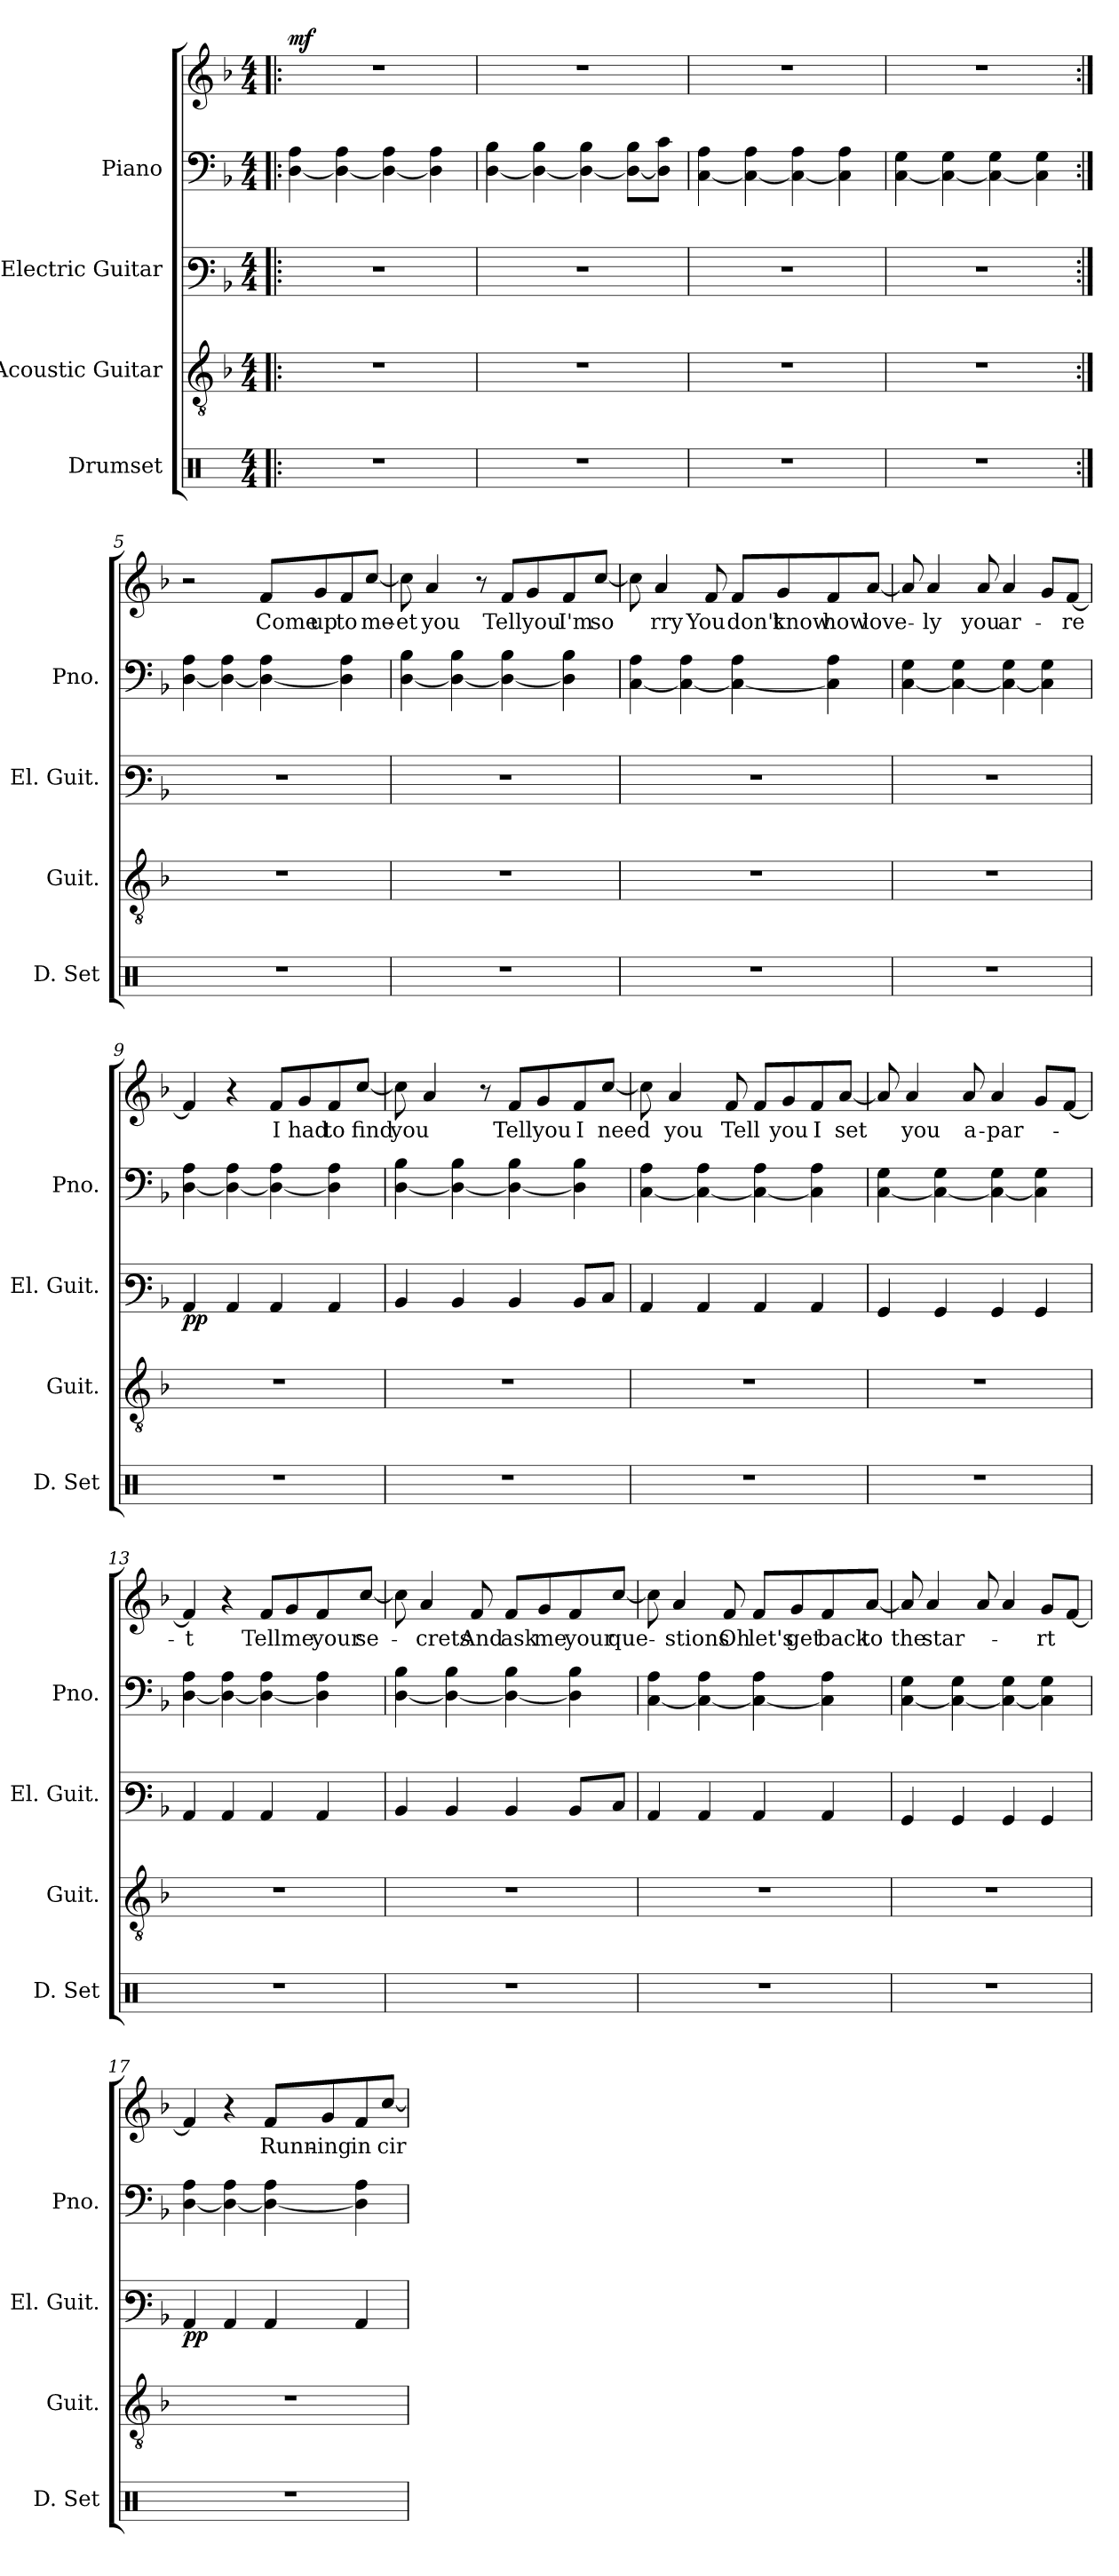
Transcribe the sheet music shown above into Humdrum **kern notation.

**kern	**kern	**kern	**dynam	**kern	**kern	**text	**dynam
*part4	*part3	*part2	*part2	*part1	*part1	*part1	*part1
*staff5	*staff4	*staff3	*staff3	*staff2	*staff1	*staff1	*staff1/2
*I"Drumset	*I"Acoustic Guitar	*I"Electric Guitar	*	*I"Piano	*	*	*
*I'D. Set	*I'Guit.	*I'El. Guit.	*	*I'Pno.	*	*	*
*	*	*stria6	*	*	*	*	*
*clefX	*clefGv2	*	*	*clefF4	*clefG2	*	*
*k[]	*k[b-]	*k[b-]	*	*k[b-]	*k[b-]	*	*
*M4/4	*M4/4	*M4/4	*	*M4/4	*M4/4	*	*
*MM80	*MM80	*MM80	*	*MM80	*MM80	*	*
=1!|:	=1!|:	=1!|:	=1!|:	=1!|:	=1!|:	=1!|:	=1!|:
!	!	!	!	!	!	!	!LO:DY:b=2
1r	1r	1r	.	[4D\ 4A\	1r	.	mf
.	.	.	.	4D\_ 4A\	.	.	.
.	.	.	.	4D\_ 4A\	.	.	.
.	.	.	.	4D\] 4A\	.	.	.
=2	=2	=2	=2	=2	=2	=2	=2
1r	1r	1r	.	[4D\ 4B-\	1r	.	.
.	.	.	.	4D\_ 4B-\	.	.	.
.	.	.	.	4D\_ 4B-\	.	.	.
.	.	.	.	8D\_ 8B-\L	.	.	.
.	.	.	.	8D\] 8c\J	.	.	.
=3	=3	=3	=3	=3	=3	=3	=3
1r	1r	1r	.	[4C\ 4A\	1r	.	.
.	.	.	.	4C\_ 4A\	.	.	.
.	.	.	.	4C\_ 4A\	.	.	.
.	.	.	.	4C\] 4A\	.	.	.
=4	=4	=4	=4	=4	=4	=4	=4
1r	1r	1r	.	[4C\ 4G\	1r	.	.
.	.	.	.	4C\_ 4G\	.	.	.
.	.	.	.	4C\_ 4G\	.	.	.
.	.	.	.	4C\] 4G\	.	.	.
!!LO:LB:g=z
=5:|!	=5:|!	=5:|!	=5:|!	=5:|!	=5:|!	=5:|!	=5:|!
1r	1r	1r	.	[4D\ 4A\	2r	.	.
.	.	.	.	4D\_ 4A\	.	.	.
!	!	!	!	!	!	!LO:LY:b	!
.	.	.	.	4D\_ 4A\	8f/L	Come	.
!	!	!	!	!	!	!LO:LY:b	!
.	.	.	.	.	8g/	up	.
!	!	!	!	!	!	!LO:LY:b	!
.	.	.	.	4D\] 4A\	8f/	to	.
!	!	!	!	!	!	!LO:LY:b	!
.	.	.	.	.	[8cc/J	me-	.
=6	=6	=6	=6	=6	=6	=6	=6
!	!	!	!	!	!	!LO:LY:b	!
1r	1r	1r	.	[4D\ 4B-\	8cc\]	-et	.
!	!	!	!	!	!	!LO:LY:b	!
.	.	.	.	.	4a/	you	.
.	.	.	.	4D\_ 4B-\	.	.	.
.	.	.	.	.	8r	.	.
!	!	!	!	!	!	!LO:LY:b	!
.	.	.	.	4D\_ 4B-\	8f/L	Tell	.
!	!	!	!	!	!	!LO:LY:b	!
.	.	.	.	.	8g/	you	.
!	!	!	!	!	!	!LO:LY:b	!
.	.	.	.	4D\] 4B-\	8f/	I'm	.
!	!	!	!	!	!	!LO:LY:b	!
.	.	.	.	.	[8cc/J	so	.
!!LO:PB:g=z
=7	=7	=7	=7	=7	=7	=7	=7
1r	1r	1r	.	[4C\ 4A\	8cc\]	.	.
!	!	!	!	!	!	!LO:LY:b	!
.	.	.	.	.	4a/	rry	.
.	.	.	.	4C\_ 4A\	.	.	.
!	!	!	!	!	!	!LO:LY:b	!
.	.	.	.	.	8f/	You	.
!	!	!	!	!	!	!LO:LY:b	!
.	.	.	.	4C\_ 4A\	8f/L	don't	.
!	!	!	!	!	!	!LO:LY:b	!
.	.	.	.	.	8g/	know	.
!	!	!	!	!	!	!LO:LY:b	!
.	.	.	.	4C\] 4A\	8f/	how	.
!	!	!	!	!	!	!LO:LY:b	!
.	.	.	.	.	[8a/J	love-	.
=8	=8	=8	=8	=8	=8	=8	=8
1r	1r	1r	.	[4C\ 4G\	8a/]	.	.
!	!	!	!	!	!	!LO:LY:b	!
.	.	.	.	.	4a/	-ly	.
.	.	.	.	4C\_ 4G\	.	.	.
!	!	!	!	!	!	!LO:LY:b	!
.	.	.	.	.	8a/	you	.
!	!	!	!	!	!	!LO:LY:b	!
.	.	.	.	4C\_ 4G\	4a/	ar-	.
.	.	.	.	4C\] 4G\	8g/L	.	.
!	!	!	!	!	!	!LO:LY:b	!
.	.	.	.	.	[8f/J	-re	.
=9	=9	=9	=9	=9	=9	=9	=9
!	!	!	!LO:DY:b	!	!	!	!
1r	1r	4AA	pp	[4D\ 4A\	4f/]	.	.
.	.	4AA	.	4D\_ 4A\	4r	.	.
!	!	!	!	!	!	!LO:LY:b	!
.	.	4AA	.	4D\_ 4A\	8f/L	I	.
!	!	!	!	!	!	!LO:LY:b	!
.	.	.	.	.	8g/	had	.
!	!	!	!	!	!	!LO:LY:b	!
.	.	4AA	.	4D\] 4A\	8f/	to	.
!	!	!	!	!	!	!LO:LY:b	!
.	.	.	.	.	[8cc/J	find	.
!!LO:LB:g=z
=10	=10	=10	=10	=10	=10	=10	=10
!	!	!	!	!	!	!LO:LY:b	!
1r	1r	4BB-	.	[4D\ 4B-\	8cc\]	you	.
.	.	.	.	.	4a/	.	.
.	.	4BB-	.	4D\_ 4B-\	.	.	.
.	.	.	.	.	8r	.	.
!	!	!	!	!	!	!LO:LY:b	!
.	.	4BB-	.	4D\_ 4B-\	8f/L	Tell	.
!	!	!	!	!	!	!LO:LY:b	!
.	.	.	.	.	8g/	you	.
!	!	!	!	!	!	!LO:LY:b	!
.	.	8BB-L	.	4D\] 4B-\	8f/	I	.
!	!	!	!	!	!	!LO:LY:b	!
.	.	8CJ	.	.	[8cc/J	need	.
=11	=11	=11	=11	=11	=11	=11	=11
1r	1r	4AA	.	[4C\ 4A\	8cc\]	.	.
!	!	!	!	!	!	!LO:LY:b	!
.	.	.	.	.	4a/	you	.
.	.	4AA	.	4C\_ 4A\	.	.	.
!	!	!	!	!	!	!LO:LY:b	!
.	.	.	.	.	8f/	Tell	.
.	.	4AA	.	4C\_ 4A\	8f/L	.	.
!	!	!	!	!	!	!LO:LY:b	!
.	.	.	.	.	8g/	you	.
!	!	!	!	!	!	!LO:LY:b	!
.	.	4AA	.	4C\] 4A\	8f/	I	.
!	!	!	!	!	!	!LO:LY:b	!
.	.	.	.	.	[8a/J	set	.
=12	=12	=12	=12	=12	=12	=12	=12
1r	1r	4GG	.	[4C\ 4G\	8a/]	.	.
!	!	!	!	!	!	!LO:LY:b	!
.	.	.	.	.	4a/	you	.
.	.	4GG	.	4C\_ 4G\	.	.	.
!	!	!	!	!	!	!LO:LY:b	!
.	.	.	.	.	8a/	a-	.
!	!	!	!	!	!	!LO:LY:b	!
.	.	4GG	.	4C\_ 4G\	4a/	-par-	.
.	.	4GG	.	4C\] 4G\	8g/L	.	.
.	.	.	.	.	[8f/J	.	.
!!LO:PB:g=z
=13	=13	=13	=13	=13	=13	=13	=13
!	!	!	!	!	!	!LO:LY:b	!
1r	1r	4AA	.	[4D\ 4A\	4f/]	-t	.
.	.	4AA	.	4D\_ 4A\	4r	.	.
!	!	!	!	!	!	!LO:LY:b	!
.	.	4AA	.	4D\_ 4A\	8f/L	Tell	.
!	!	!	!	!	!	!LO:LY:b	!
.	.	.	.	.	8g/	me	.
!	!	!	!	!	!	!LO:LY:b	!
.	.	4AA	.	4D\] 4A\	8f/	your	.
!	!	!	!	!	!	!LO:LY:b	!
.	.	.	.	.	[8cc/J	se-	.
=14	=14	=14	=14	=14	=14	=14	=14
1r	1r	4BB-	.	[4D\ 4B-\	8cc\]	.	.
!	!	!	!	!	!	!LO:LY:b	!
.	.	.	.	.	4a/	-crets	.
.	.	4BB-	.	4D\_ 4B-\	.	.	.
!	!	!	!	!	!	!LO:LY:b	!
.	.	.	.	.	8f/	And	.
!	!	!	!	!	!	!LO:LY:b	!
.	.	4BB-	.	4D\_ 4B-\	8f/L	ask	.
!	!	!	!	!	!	!LO:LY:b	!
.	.	.	.	.	8g/	me	.
!	!	!	!	!	!	!LO:LY:b	!
.	.	8BB-L	.	4D\] 4B-\	8f/	your	.
!	!	!	!	!	!	!LO:LY:b	!
.	.	8CJ	.	.	[8cc/J	que-	.
!!LO:LB:g=z
=15	=15	=15	=15	=15	=15	=15	=15
1r	1r	4AA	.	[4C\ 4A\	8cc\]	.	.
!	!	!	!	!	!	!LO:LY:b	!
.	.	.	.	.	4a/	-stions	.
.	.	4AA	.	4C\_ 4A\	.	.	.
!	!	!	!	!	!	!LO:LY:b	!
.	.	.	.	.	8f/	Oh	.
!	!	!	!	!	!	!LO:LY:b	!
.	.	4AA	.	4C\_ 4A\	8f/L	let's	.
!	!	!	!	!	!	!LO:LY:b	!
.	.	.	.	.	8g/	get	.
!	!	!	!	!	!	!LO:LY:b	!
.	.	4AA	.	4C\] 4A\	8f/	back	.
!	!	!	!	!	!	!LO:LY:b	!
.	.	.	.	.	[8a/J	to	.
=16	=16	=16	=16	=16	=16	=16	=16
!	!	!	!	!	!	!LO:LY:b	!
1r	1r	4GG	.	[4C\ 4G\	8a/]	the	.
!	!	!	!	!	!	!LO:LY:b	!
.	.	.	.	.	4a/	star-	.
.	.	4GG	.	4C\_ 4G\	.	.	.
.	.	.	.	.	8a/	.	.
.	.	4GG	.	4C\_ 4G\	4a/	.	.
!	!	!	!	!	!	!LO:LY:b	!
.	.	4GG	.	4C\] 4G\	8g/L	-rt	.
.	.	.	.	.	[8f/J	.	.
=17	=17	=17	=17	=17	=17	=17	=17
!	!	!	!LO:DY:b	!	!	!	!
1r	1r	4AA	pp	[4D\ 4A\	4f/]	.	.
.	.	4AA	.	4D\_ 4A\	4r	.	.
!	!	!	!	!	!	!LO:LY:b	!
.	.	4AA	.	4D\_ 4A\	8f/L	Runn-	.
!	!	!	!	!	!	!LO:LY:b	!
.	.	.	.	.	8g/	-ing	.
!	!	!	!	!	!	!LO:LY:b	!
.	.	4AA	.	4D\] 4A\	8f/	in	.
!	!	!	!	!	!	!LO:LY:b	!
.	.	.	.	.	[8cc/J	cir-	.
=	=	=	=	=	=	=	=
*-	*-	*-	*-	*-	*-	*-	*-
